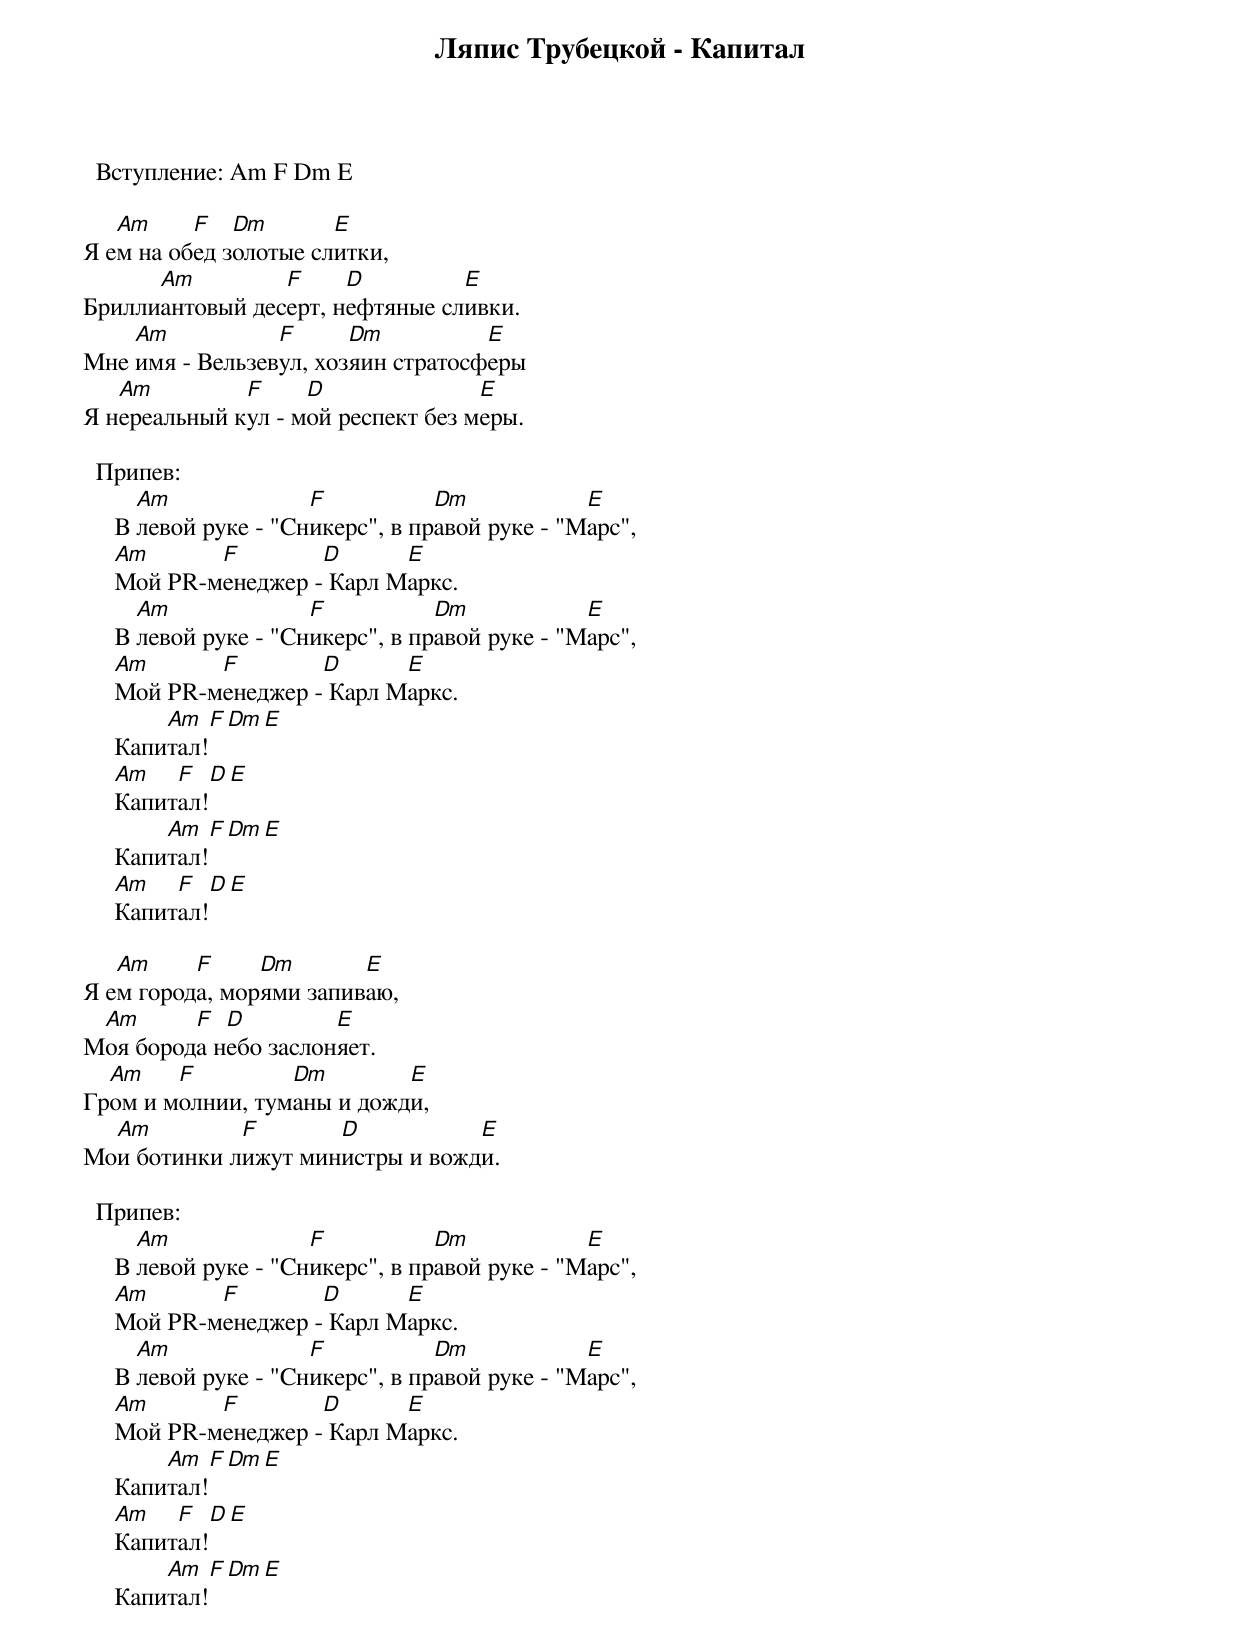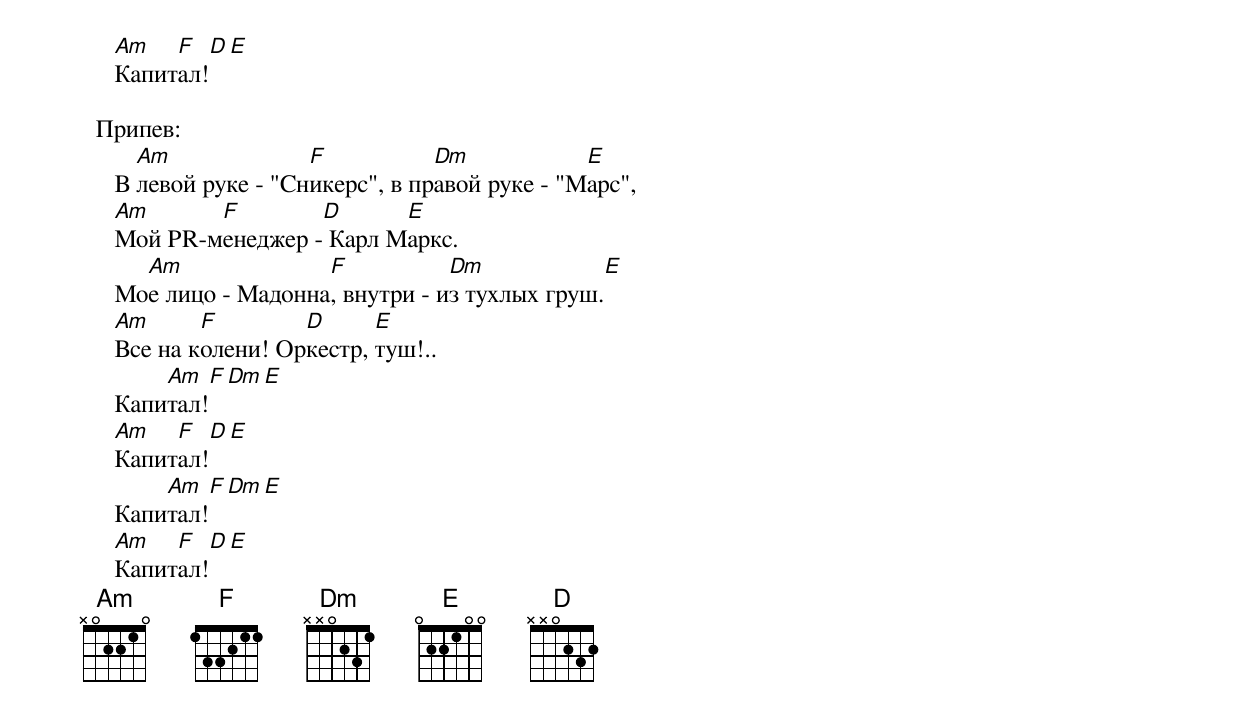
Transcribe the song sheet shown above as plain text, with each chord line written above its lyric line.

Ляпис Трубецкой - Капитал

  Вступление: Am F Dm E

   Am     F   Dm       E
Я ем на обед золотые слитки,
      Am         F     D         E
Бриллиантовый десерт, нефтяные сливки.
    Am           F      Dm          E
Мне имя - Вельзевул, хозяин стратосферы
   Am         F     D               E
Я нереальный кул - мой респект без меры.

  Припев:
       Am              F           Dm            E
     В левой руке - "Сникерс", в правой руке - "Марс",
     Am      F        D      E
     Мой PR-менеджер - Карл Маркс.
       Am              F           Dm            E
     В левой руке - "Сникерс", в правой руке - "Марс",
     Am      F        D      E
     Мой PR-менеджер - Карл Маркс.
         Am   F Dm E
     Капитал!
     Am   F    D E
     Капитал!
         Am   F Dm E
     Капитал!
     Am   F    D E
     Капитал!

   Am     F     Dm       E
Я ем города, морями запиваю,
 Am      F  D         E
Моя борода небо заслоняет.
  Am    F         Dm        E
Гром и молнии, туманы и дожди,
  Am         F       D           E
Мои ботинки лижут министры и вожди.

  Припев:
       Am              F           Dm            E
     В левой руке - "Сникерс", в правой руке - "Марс",
     Am      F        D      E
     Мой PR-менеджер - Карл Маркс.
       Am              F           Dm            E
     В левой руке - "Сникерс", в правой руке - "Марс",
     Am      F        D      E
     Мой PR-менеджер - Карл Маркс.
         Am   F Dm E
     Капитал!
     Am   F    D E
     Капитал!
         Am   F Dm E
     Капитал!
     Am   F    D E
     Капитал!

  Припев:
       Am              F           Dm            E
     В левой руке - "Сникерс", в правой руке - "Марс",
     Am      F        D      E
     Мой PR-менеджер - Карл Маркс.
       Am              F           Dm            E
     Мое лицо - Мадонна, внутри - из тухлых груш.
     Am      F        D      E
     Все на колени! Оркестр, туш!..
         Am   F Dm E
     Капитал!
     Am   F    D E
     Капитал!
         Am   F Dm E
     Капитал!
     Am   F    D E
     Капитал!
